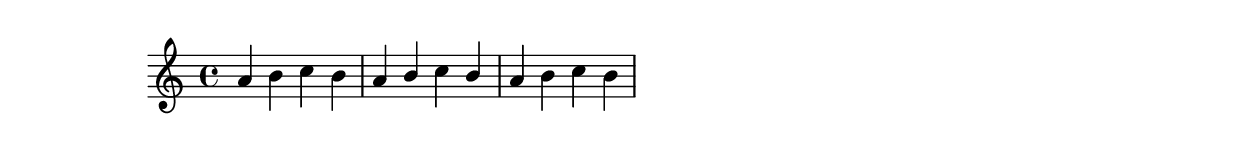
%% DO NOT EDIT this file manually; it is automatically
%% generated from LSR http://lsr.dsi.unimi.it
%% Make any changes in LSR itself, or in Documentation/snippets/new/ ,
%% and then run scripts/auxiliar/makelsr.py
%%
%% This file is in the public domain.
\version "2.14.0"

\header {
  lsrtags = "editorial-annotations"

%% Translation of GIT committish: 6977ddc9a3b63ea810eaecb864269c7d847ccf98
  texidoces = "
La dirección predeterminada de las plicas sobre la tercera línea
del pentagrama está determinada por la propiedad
@code{neutral-direction} del objeto @code{Stem}.

"
  doctitlees = "Dirección predeterminada de las plicas sobre la tercera línea del pentagrama"


%% Translation of GIT committish: 0a868be38a775ecb1ef935b079000cebbc64de40
  texidocde = "
Die Richtung von Hälsen auf der mittleren Linie kann mit der @code{Stem}-Eigenschaft
@code{neutral-direction} gesetzt werden.

"
  doctitlede = "Standardrichtung für Hälse auf der Mittellinie"

  texidoc = "
The default direction of stems on the center line of the staff is set
by the @code{Stem} property @code{neutral-direction}.

"
  doctitle = "Default direction of stems on the center line of the staff"
} % begin verbatim

\relative c'' {
  a4 b c b
  \override Stem #'neutral-direction = #up
  a4 b c b
  \override Stem #'neutral-direction = #down
  a4 b c b
}

